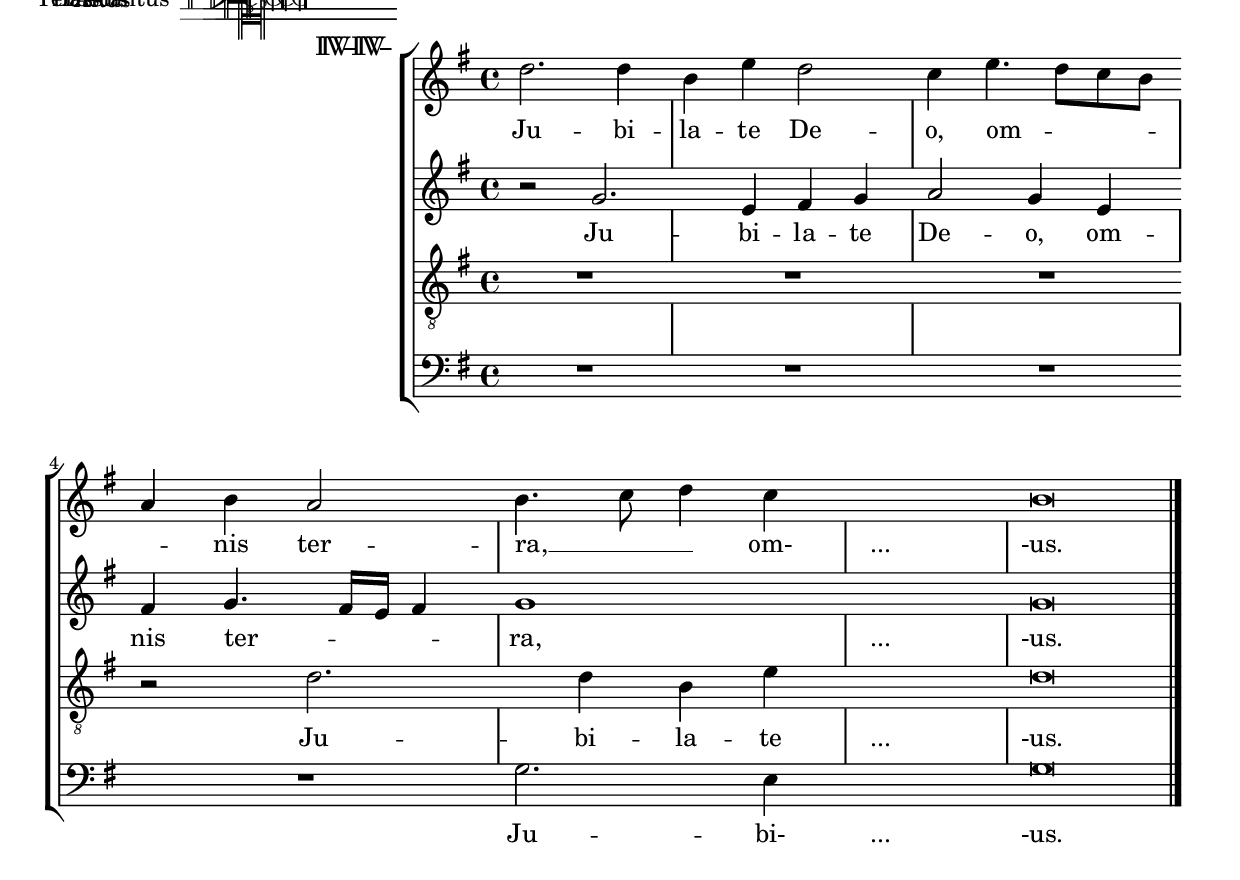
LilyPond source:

%% Do not edit this file; it is auto-generated from input/new
%% This file is in the public domain.
%% Note: this file works from version 2.12.0
\version "2.12.0"
\header {
%% Translation of GIT committish: 740b9a6c16eb30a84b216d23aeb848aa1b632be6
  texidoces = "
Los «incipit» se pueden escribir utilizando el grob del nombre del
instruemento, pero manteniendo independientes las definiciones del
nombre del instrumento y del incipit."
 
 doctitlees = "Incipit"

  lsrtags = "staff-notation,ancient-notation"
  texidoc = "Incipits can be added using the instrument name grob, but
keeping separate the instrument name definition and the incipit definition."
  doctitle = "Incipit"
} % begin verbatim


incipit =
#(define-music-function (parser location incipit-music) (ly:music?)
  #{
    \once \override Staff.InstrumentName #'self-alignment-X = #RIGHT
    \once \override Staff.InstrumentName #'self-alignment-Y = #UP
    \once \override Staff.InstrumentName #'Y-offset = #4
    \once \override Staff.InstrumentName #'padding = #0.3
    \once \override Staff.InstrumentName #'stencil =
    #(lambda (grob)
       (let* ((instrument-name (ly:grob-property grob 'long-text))
              (layout (ly:output-def-clone (ly:grob-layout grob)))
              (music (make-music 'SequentialMusic
                      'elements (list (make-music 'ContextSpeccedMusic
                                        'context-type 'MensuralStaff
                                        'element (make-music 'PropertySet
                                                   'symbol 'instrumentName
                                                   'value instrument-name))
                                      $incipit-music)))
              (score (ly:make-score music))
              (mm (ly:output-def-lookup layout 'mm))
              (indent (ly:output-def-lookup layout 'indent))
              (width (ly:output-def-lookup layout 'incipit-width))
              (incipit-width (if (number? width)
                                 (* width mm)
                                 (* indent 0.5))))
         (ly:output-def-set-variable! layout 'indent (- indent incipit-width))
         (ly:output-def-set-variable! layout 'line-width indent)
         (ly:output-def-set-variable! layout 'ragged-right #f)
         (ly:output-def-set-variable! layout 'ragged-last #f)
         (ly:output-def-set-variable! layout 'system-count 1)
         (ly:score-add-output-def! score layout)
         (ly:grob-set-property! grob 'long-text
               (markup #:score score))
         (ly:system-start-text::print grob)))
  #})

%%%%%%%%%%%%%%%%%%%%%%%%%

global = {
  \set Score.skipBars = ##t
  \key g \major
  \time 4/4

  % the actual music
  \skip 1*8

  % let finis bar go through all staves
  \override Staff.BarLine #'transparent = ##f

  % finis bar
  \bar "|."
}

discantusIncipit = <<
  \new MensuralVoice = "discantusIncipit" <<
    \repeat unfold 9 { s1 \noBreak }
    {
      \clef "neomensural-c1"
      \key f \major
      \time 2/2
      c''1.
    }
  >>
  \new Lyrics \lyricsto discantusIncipit { IV- }
>>

discantusNotes = {
  \transpose c' c'' {
    \clef "treble"
    d'2. d'4 |
    b e' d'2 |
    c'4 e'4.( d'8 c' b |
    a4) b a2 |
    b4.( c'8 d'4) c'4 |
    \once \override NoteHead #'transparent = ##t
    c'1 |
    b\breve |
  }
}

discantusLyrics = \lyricmode {
  Ju -- bi -- |
  la -- te De -- |
  o, om --
  nis ter -- |
  ra, __ om- |
  "..." |
  -us. |
}

altusIncipit = <<
  \new MensuralVoice = "altusIncipit" <<
    \repeat unfold 9 { s1 \noBreak }
    {
      \clef "neomensural-c3"
      \key f \major
      \time 2/2
      r1 f'1.
    }
  >>
  \new Lyrics \lyricsto altusIncipit { IV- }
>>

altusNotes = {
  \transpose c' c'' {
    \clef "treble"
    % two measures
    r2 g2. e4 fis g |
    a2 g4 e |
    fis g4.( fis16 e fis4) |
    g1 |
    \once \override NoteHead #'transparent = ##t
    g1 |
    g\breve |
  }
}

altusLyrics = \lyricmode {
  % two measures
  Ju -- bi -- la -- te |
  De -- o, om -- |
  nis ter -- ra, |
  "..." |
  -us. |
}

tenorIncipit = <<
  \new MensuralVoice = "tenorIncipit" <<
    \repeat unfold 9 { s1 \noBreak }
    {
      \clef "neomensural-c4"
      \key f \major
      \time 2/2
      r\longa
      r\breve
      r1 c'1.
    }
  >>
  \new Lyrics \lyricsto tenorIncipit { IV- }
>>

tenorNotes = {
  \transpose c' c' {
    \once \override Staff.VerticalAxisGroup #'minimum-Y-extent = #'(-6 . 3)
    \clef "treble_8"
    R1 |
    R1 |
    R1 |
    % two measures
    r2 d'2. d'4 b e' |
    \once \override NoteHead #'transparent = ##t
    e'1 |
    d'\breve |
  }
}

tenorLyrics = \lyricmode {
  % two measures
  Ju -- bi -- la -- te |
  "..." |
  -us. 
}

bassusIncipit = <<
  \new MensuralVoice = "bassusIncipit" <<
    \repeat unfold 9 { s1 \noBreak }
    {
      \clef "bass"
      \key f \major
      \time 2/2
      %% incipit
      r\maxima
      f1.
    }
  >>
  \new Lyrics \lyricsto bassusIncipit { IV- }
>>

bassusNotes = {
  \transpose c' c' {
    \clef "bass"
    R1 |
    R1 |
    R1 |
    R1 |
    g2. e4 |
    \once \override NoteHead #'transparent = ##t
    e1 |
    g\breve |
  }
}

bassusLyrics = \lyricmode {
  Ju -- bi- |
  "..." |
  -us.
}

\score {
  <<
    \new StaffGroup = choirStaff <<
      \new Voice = "discantusNotes" <<
        \global
        \set Staff.instrumentName = #"Discantus"
        \incipit \discantusIncipit
        \discantusNotes
      >>
      \new Lyrics = "discantusLyrics" \lyricsto discantusNotes { \discantusLyrics }
      \new Voice = "altusNotes" <<
        \global
        \set Staff.instrumentName = #"Altus"
        \incipit \altusIncipit
        \altusNotes
      >>
      \new Lyrics = "altusLyrics" \lyricsto altusNotes { \altusLyrics }
      \new Voice = "tenorNotes" <<
        \global
        \set Staff.instrumentName = #"Tenor"
        \incipit \tenorIncipit
        \tenorNotes
      >>
      \new Lyrics = "tenorLyrics" \lyricsto tenorNotes { \tenorLyrics }
      \new Voice = "bassusNotes" <<
        \global
        \set Staff.instrumentName = #"Bassus"
        \incipit \bassusIncipit
        \bassusNotes
      >>
      \new Lyrics = "bassusLyrics" \lyricsto bassusNotes { \bassusLyrics }
    >>
  >>
  \layout {
    \context {
      \Score
      %% no bar lines in staves or lyrics
      \override BarLine #'transparent = ##t
    }
    %% the next two instructions keep the lyrics between the bar lines
    \context {
      \Lyrics
      \consists "Bar_engraver"
      \consists "Separating_line_group_engraver"
    }
    \context {
      \Voice
      %% no slurs
      \override Slur #'transparent = ##t
      %% Comment in the below "\remove" command to allow line
      %% breaking also at those bar lines where a note overlaps
      %% into the next measure.  The command is commented out in this
      %% short example score, but especially for large scores, you
      %% will typically yield better line breaking and thus improve
      %% overall spacing if you comment in the following command.
      %%\remove "Forbid_line_break_engraver"
    }
    indent = 6\cm
    incipit-width = 4\cm
  }
}
